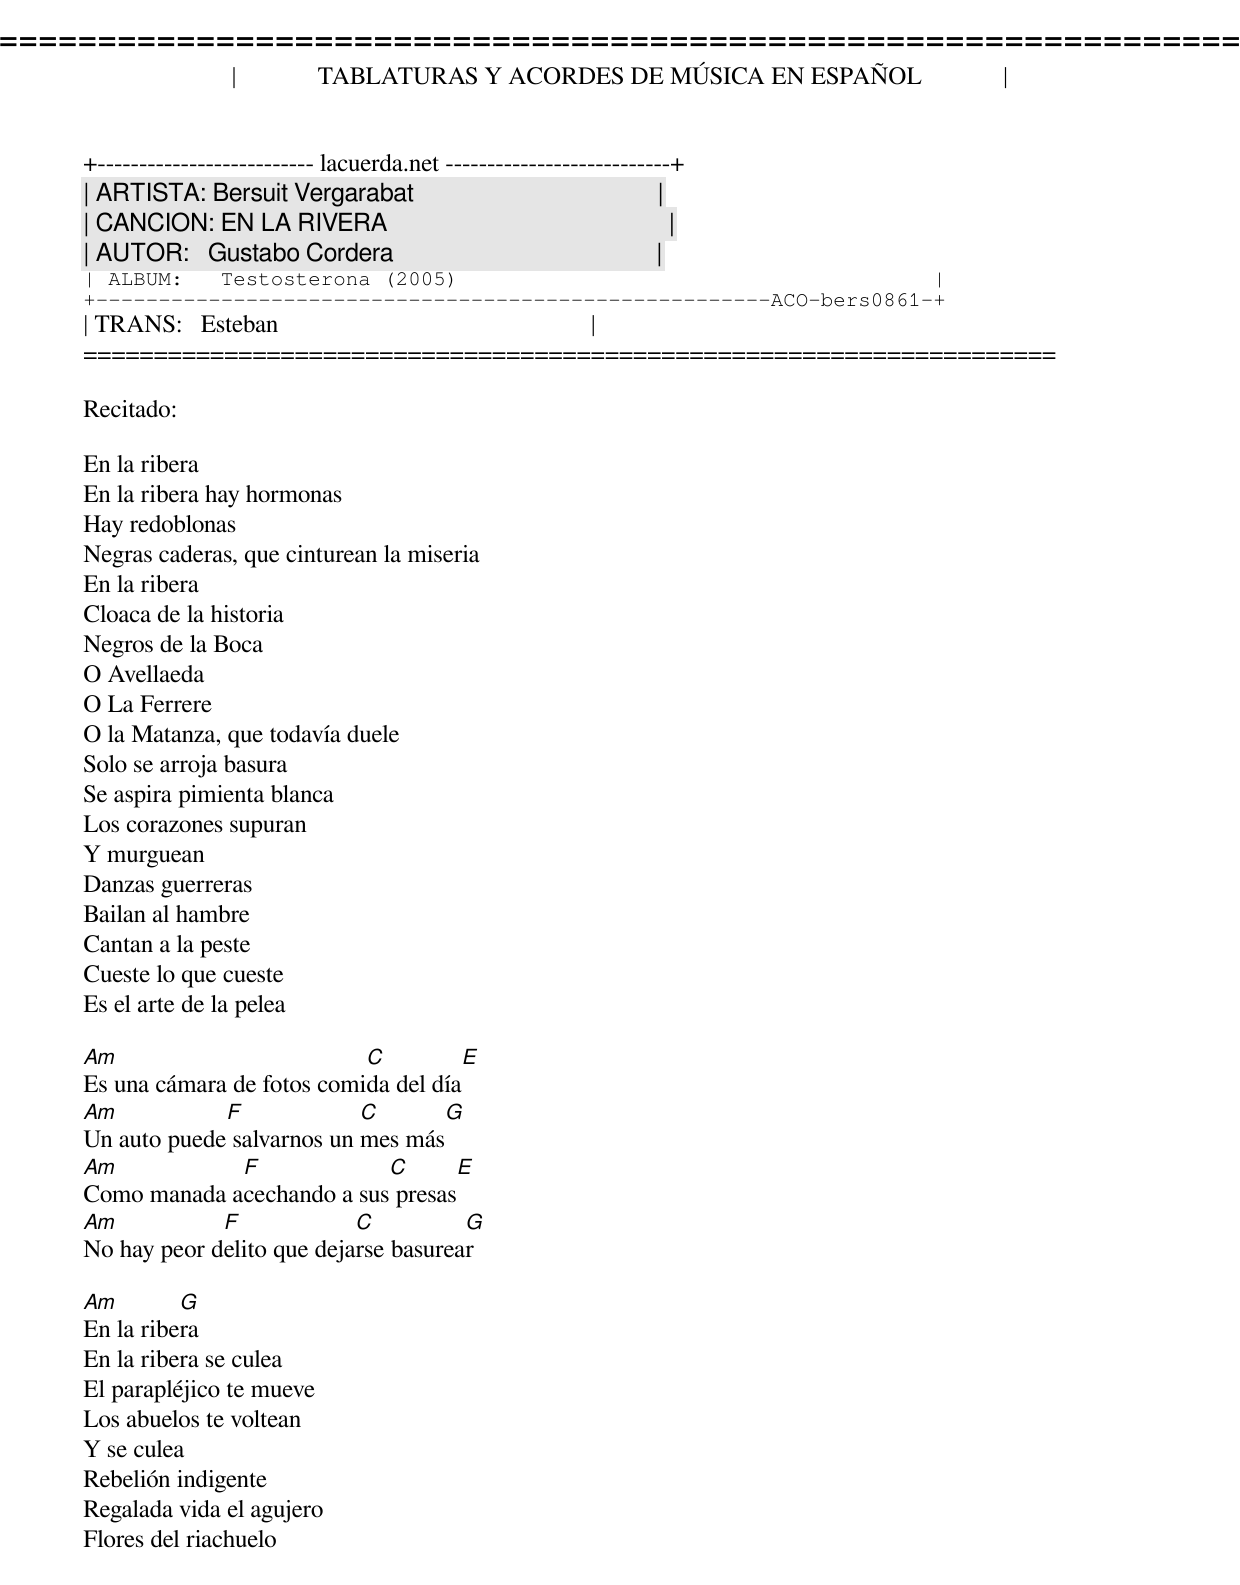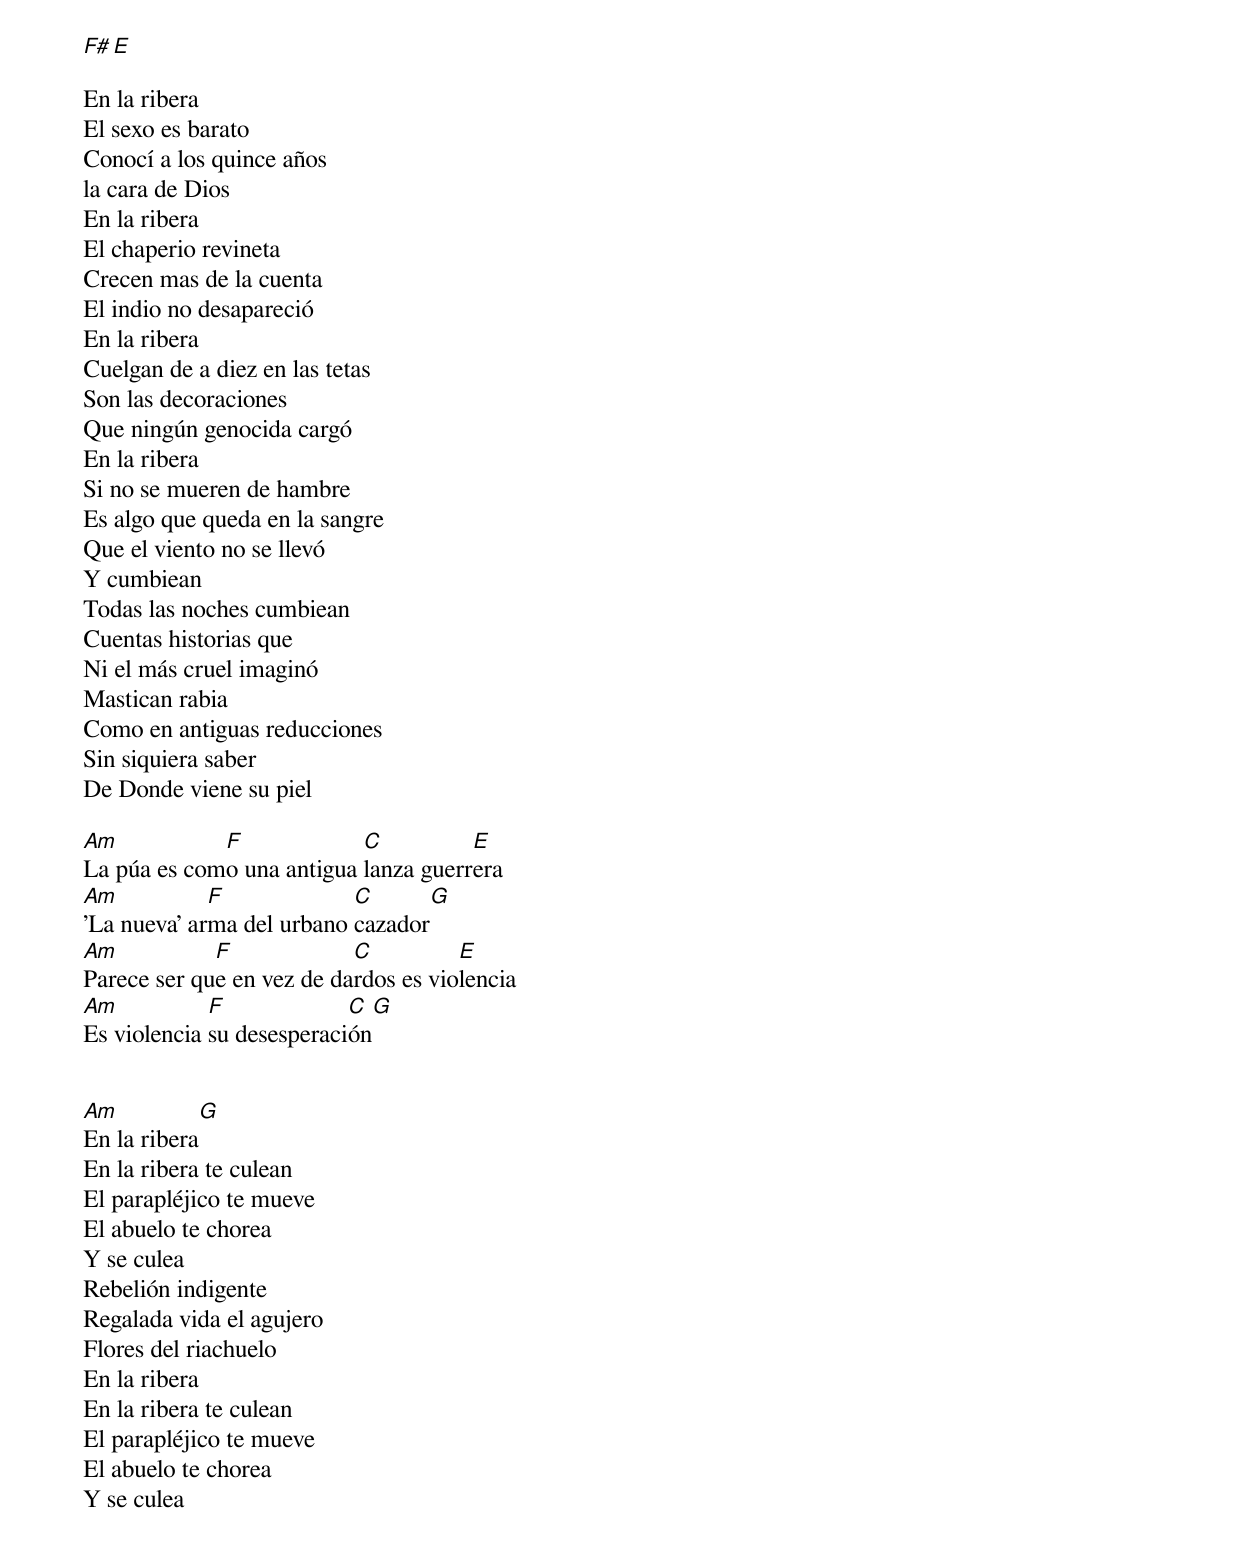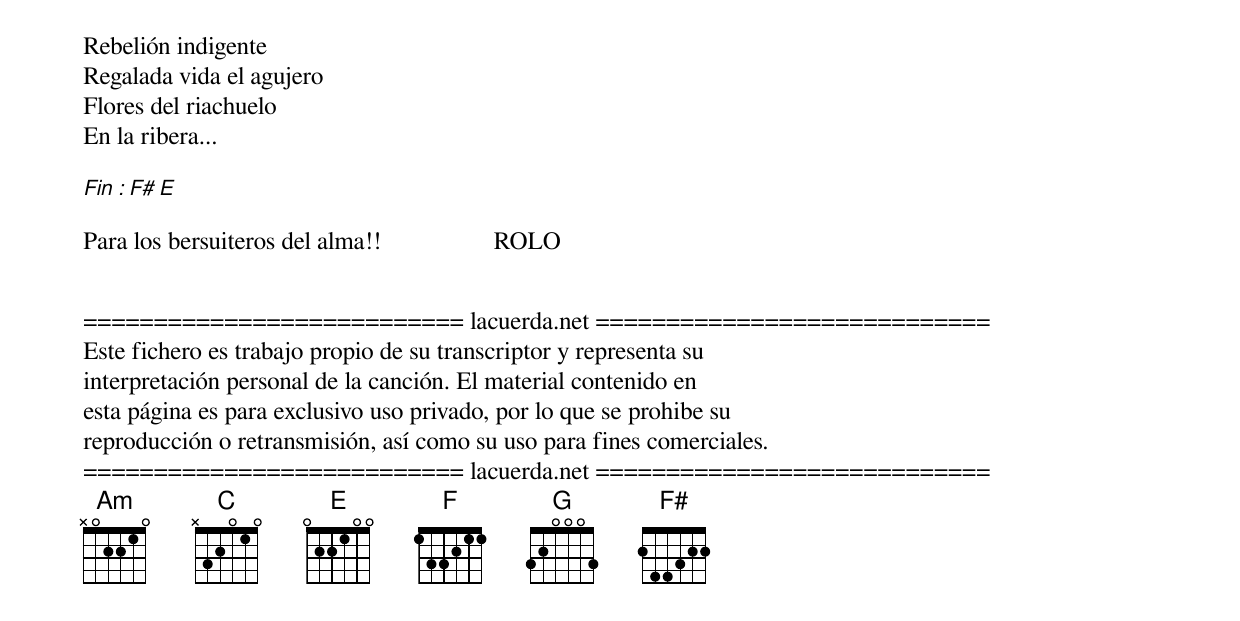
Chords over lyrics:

=====================================================================
|             TABLATURAS Y ACORDES DE MÚSICA EN ESPAÑOL             |
+-------------------------- lacuerda.net ---------------------------+
| ARTISTA: Bersuit Vergarabat                                       |
| CANCION: EN LA RIVERA                                             |
| AUTOR:   Gustabo Cordera                                          |
| ALBUM:   Testosterona (2005)                                      |
+------------------------------------------------------ACO-bers0861-+
| TRANS:   Esteban                                                  |
=====================================================================

Recitado:

En la ribera
En la ribera hay hormonas
Hay redoblonas
Negras caderas, que cinturean la miseria
En la ribera
Cloaca de la historia
Negros de la Boca
O Avellaeda
O La Ferrere
O la Matanza, que todavía duele
Solo se arroja basura
Se aspira pimienta blanca
Los corazones supuran
Y murguean
Danzas guerreras
Bailan al hambre
Cantan a la peste
Cueste lo que cueste
Es el arte de la pelea

Am                         C           E
Es una cámara de fotos comida del día
Am           F             C          G
Un auto puede salvarnos un mes más
Am           F             C          E
Como manada acechando a sus presas
Am           F             C          G
No hay peor delito que dejarse basurear

Am        G
En la ribera
En la ribera se culea
El parapléjico te mueve
Los abuelos te voltean
Y se culea
Rebelión indigente
Regalada vida el agujero
Flores del riachuelo




F#          E

En la ribera
El sexo es barato
Conocí a los quince años
la cara de Dios
En la ribera
El chaperio revineta
Crecen mas de la cuenta
El indio no desapareció
En la ribera
Cuelgan de a diez en las tetas
Son las decoraciones
Que ningún genocida cargó
En la ribera
Si no se mueren de hambre
Es algo que queda en la sangre
Que el viento no se llevó
Y cumbiean
Todas las noches cumbiean
Cuentas historias que
Ni el más cruel imaginó
Mastican rabia
Como en antiguas reducciones
Sin siquiera saber
De Donde viene su piel

Am           F             C          E
La púa es como una antigua lanza guerrera
Am           F             C          G
'La nueva' arma del urbano cazador
Am           F             C          E
Parece ser que en vez de dardos es violencia
Am           F             C          G
Es violencia su desesperación


Am          G
En la ribera
En la ribera te culean
El parapléjico te mueve
El abuelo te chorea
Y se culea
Rebelión indigente
Regalada vida el agujero
Flores del riachuelo
En la ribera
En la ribera te culean
El parapléjico te mueve
El abuelo te chorea
Y se culea
Rebelión indigente
Regalada vida el agujero
Flores del riachuelo
En la ribera...

Fin :   F#           E

Para los bersuiteros del alma!!                  ROLO


=========================== lacuerda.net ============================
Este fichero es trabajo propio de su transcriptor y representa su
interpretación personal de la canción. El material contenido en
esta página es para exclusivo uso privado, por lo que se prohibe su
reproducción o retransmisión, así como su uso para fines comerciales.
=========================== lacuerda.net ============================
